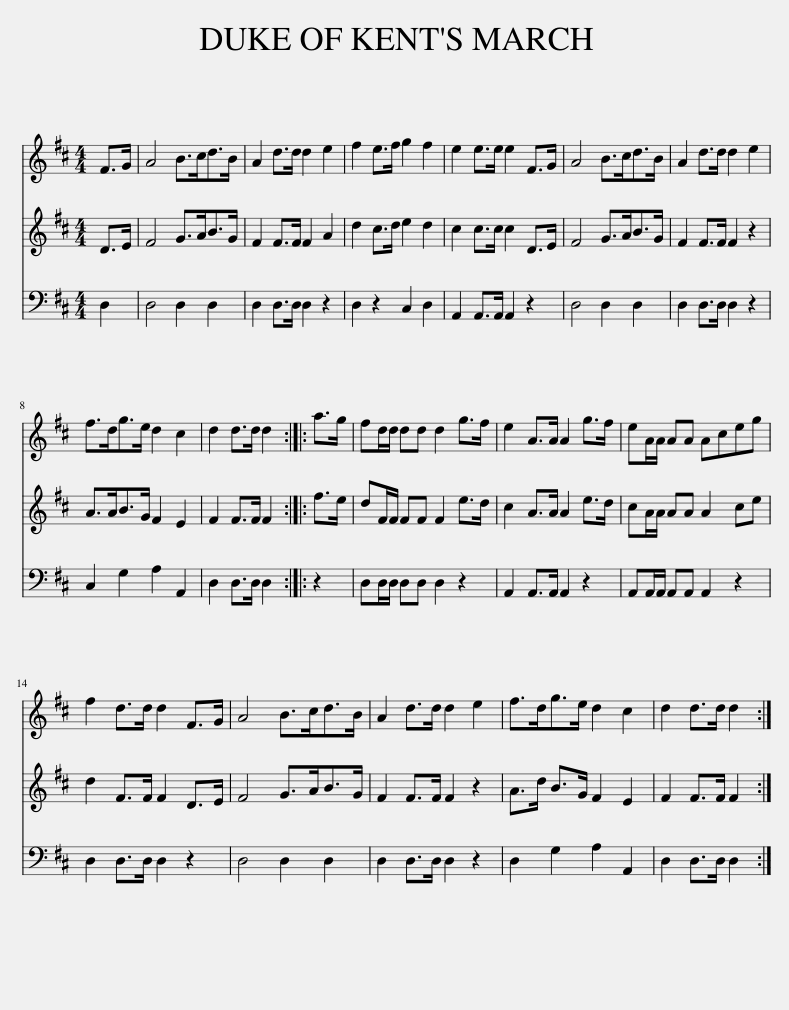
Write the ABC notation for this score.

X:1
%%score 1 2 3
L:1/8
M:4/4
I:linebreak $
K:D
V:1 treble
V:2 treble
V:3 bass
V:1
 F>G | A4 B>cd>B | A2 d>d d2 e2 | f2 e>f g2 f2 | e2 e>e e2 F>G | %5
 A4 B>cd>B | A2 d>d d2 e2 |$ f>dg>e d2 c2 | d2 d>d d2 :: a>g | %10
 fd/d/ dd d2 g>f | e2 A>A A2 g>f | eA/A/ AA Aceg |$ f2 d>d d2 F>G | A4 B>cd>B | %15
 A2 d>d d2 e2 | f>dg>e d2 c2 | d2 d>d d2 :| %18
V:2
 D>E | F4 G>AB>G | F2 F>F F2 A2 | d2 c>d e2 d2 | c2 c>c c2 D>E | %5
 F4 G>AB>G | F2 F>F F2 z2 |$ A>AB>G F2 E2 | F2 F>F F2 :: f>e | %10
 dF/F/ FF F2 e>d | c2 A>A A2 e>d | cA/A/ AA A2 ce |$ d2 F>F F2 D>E | F4 G>AB>G | %15
 F2 F>F F2 z2 | A>d B>G F2 E2 | F2 F>F F2 :| %18
V:3
 D,2 | D,4 D,2 D,2 | D,2 D,>D, D,2 z2 | D,2 z2 C,2 D,2 | A,,2 A,,>A,, A,,2 z2 | %5
 D,4 D,2 D,2 | D,2 D,>D, D,2 z2 |$ C,2 G,2 A,2 A,,2 | D,2 D,>D, D,2 :: z2 | %10
 D,D,/D,/ D,D, D,2 z2 | A,,2 A,,>A,, A,,2 z2 | A,,A,,/A,,/ A,,A,, A,,2 z2 |$ D,2 D,>D, D,2 z2 | D,4 D,2 D,2 | %15
 D,2 D,>D, D,2 z2 | D,2 G,2 A,2 A,,2 | D,2 D,>D, D,2 :| %18
